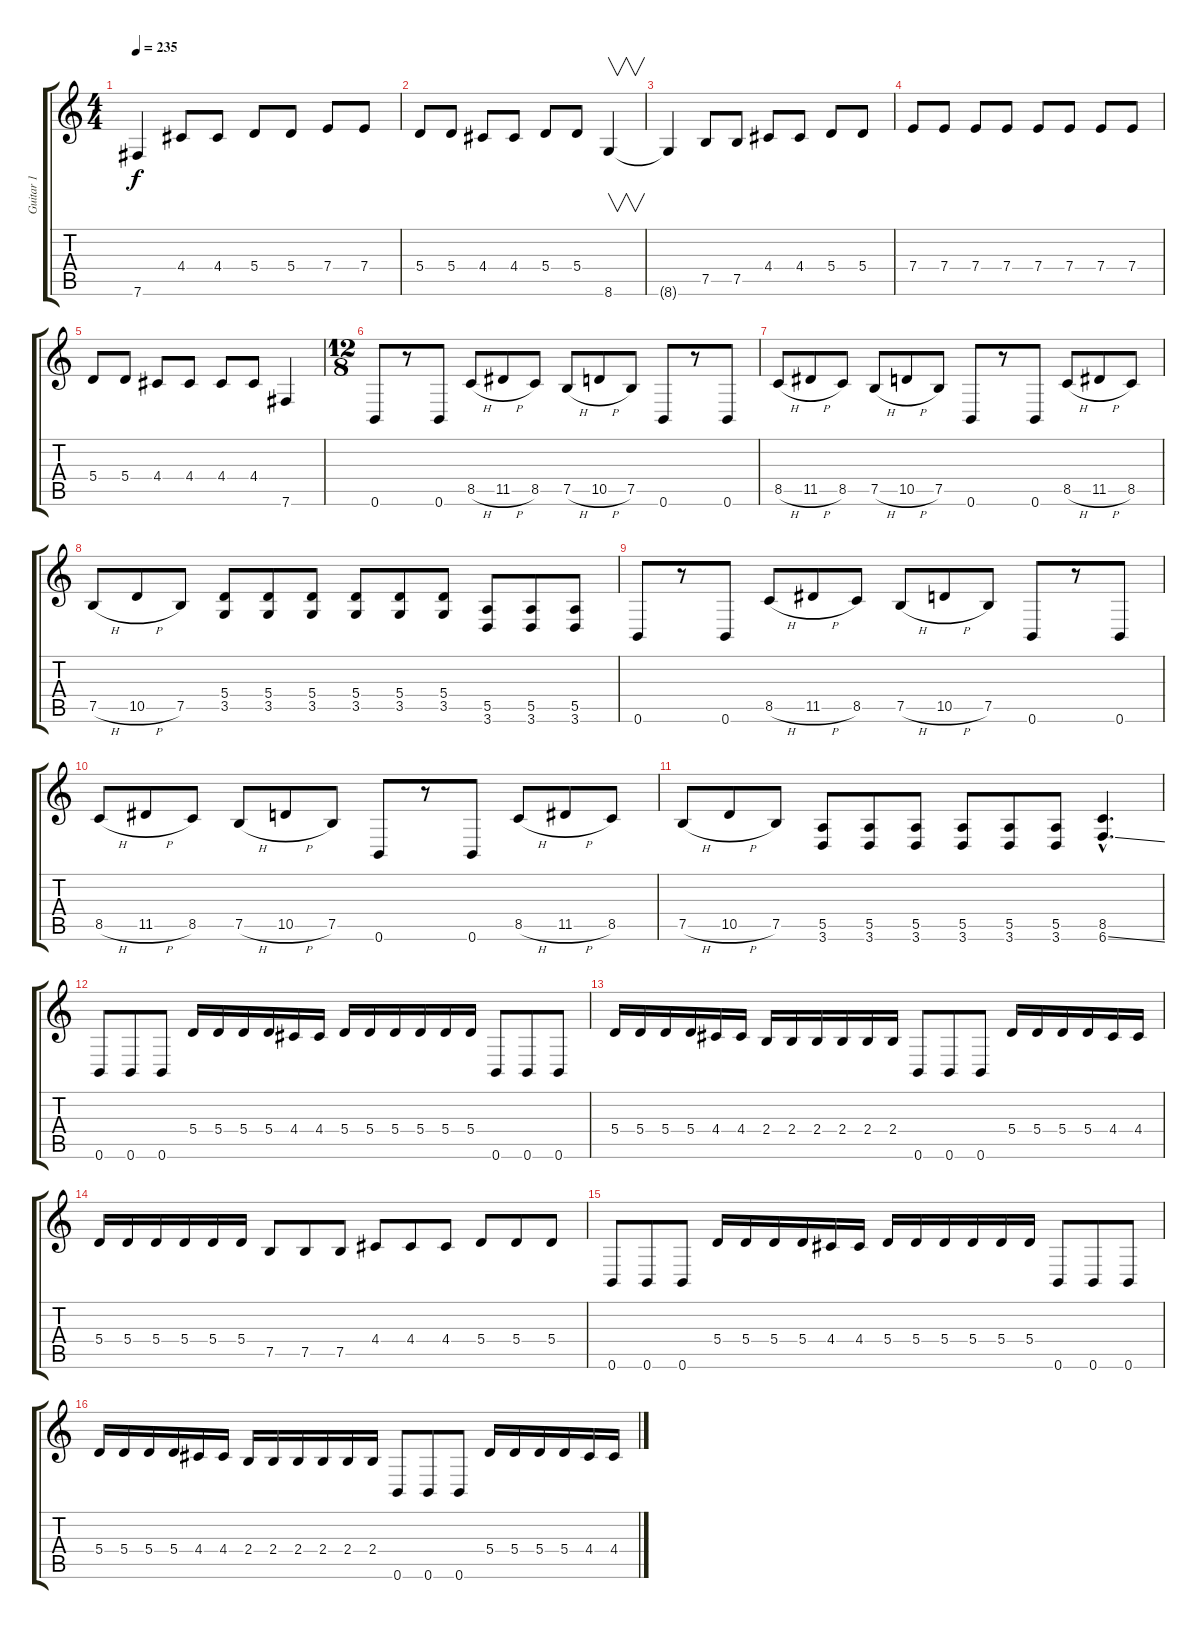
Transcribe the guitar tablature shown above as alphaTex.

\track ("Guitar 1" "Guitar 1") {instrument distortionguitar}
\staff {score tabs}
\tuning (B3 Gb3 D3 A2 E2 B1) {hide}
\ts (4 4)
\tempo 235
\clef g2
\ks c
7.6{t}.4{dy f} 4.4.8 4.4.8 5.4.8 5.4.8 7.4.8 7.4.8 |
5.4.8 5.4.8 4.4.8 4.4.8 5.4.8 5.4.8 8.6.4{v} |
8.6{t}.4 7.5.8 7.5.8 4.4.8 4.4.8 5.4.8 5.4.8 |
7.4.8 7.4.8 7.4.8 7.4.8 7.4.8 7.4.8 7.4.8 7.4.8 |
5.4.8 5.4.8 4.4.8 4.4.8 4.4.8 4.4.8 7.6.4 |
\ts (12 8)
0.6.8 r.8 0.6.8 8.5{h}.8 11.5{h}.8 8.5.8 7.5{h}.8 10.5{h}.8 7.5.8 0.6.8 r.8 0.6.8 |
8.5{h}.8 11.5{h}.8 8.5.8 7.5{h}.8 10.5{h}.8 7.5.8 0.6.8 r.8 0.6.8 8.5{h}.8 11.5{h}.8 8.5.8 |
7.5{h}.8 10.5{h}.8 7.5.8 (5.4 3.5).8 (5.4 3.5).8 (5.4 3.5).8 (5.4 3.5).8 (5.4 3.5).8 (5.4 3.5).8 (5.5 3.6).8 (5.5 3.6).8 (5.5 3.6).8 |
0.6.8 r.8 0.6.8 8.5{h}.8 11.5{h}.8 8.5.8 7.5{h}.8 10.5{h}.8 7.5.8 0.6.8 r.8 0.6.8 |
8.5{h}.8 11.5{h}.8 8.5.8 7.5{h}.8 10.5{h}.8 7.5.8 0.6.8 r.8 0.6.8 8.5{h}.8 11.5{h}.8 8.5.8 |
7.5{h}.8 10.5{h}.8 7.5.8 (5.5 3.6).8 (5.5 3.6).8 (5.5 3.6).8 (5.5 3.6).8 (5.5 3.6).8 (5.5 3.6).8 (8.5{hac} 6.6{ss hac}).4{d} |
0.6.8 0.6.8 0.6.8 5.4.16 5.4.16 5.4.16 5.4.16 4.4.16 4.4.16 5.4.16 5.4.16 5.4.16 5.4.16 5.4.16 5.4.16 0.6.8 0.6.8 0.6.8 |
5.4.16 5.4.16 5.4.16 5.4.16 4.4.16 4.4.16 2.4.16 2.4.16 2.4.16 2.4.16 2.4.16 2.4.16 0.6.8 0.6.8 0.6.8 5.4.16 5.4.16 5.4.16 5.4.16 4.4.16 4.4.16 |
5.4.16 5.4.16 5.4.16 5.4.16 5.4.16 5.4.16 7.5.8 7.5.8 7.5.8 4.4.8 4.4.8 4.4.8 5.4.8 5.4.8 5.4.8 |
0.6.8 0.6.8 0.6.8 5.4.16 5.4.16 5.4.16 5.4.16 4.4.16 4.4.16 5.4.16 5.4.16 5.4.16 5.4.16 5.4.16 5.4.16 0.6.8 0.6.8 0.6.8 |
5.4.16 5.4.16 5.4.16 5.4.16 4.4.16 4.4.16 2.4.16 2.4.16 2.4.16 2.4.16 2.4.16 2.4.16 0.6.8 0.6.8 0.6.8 5.4.16 5.4.16 5.4.16 5.4.16 4.4.16 4.4.16
